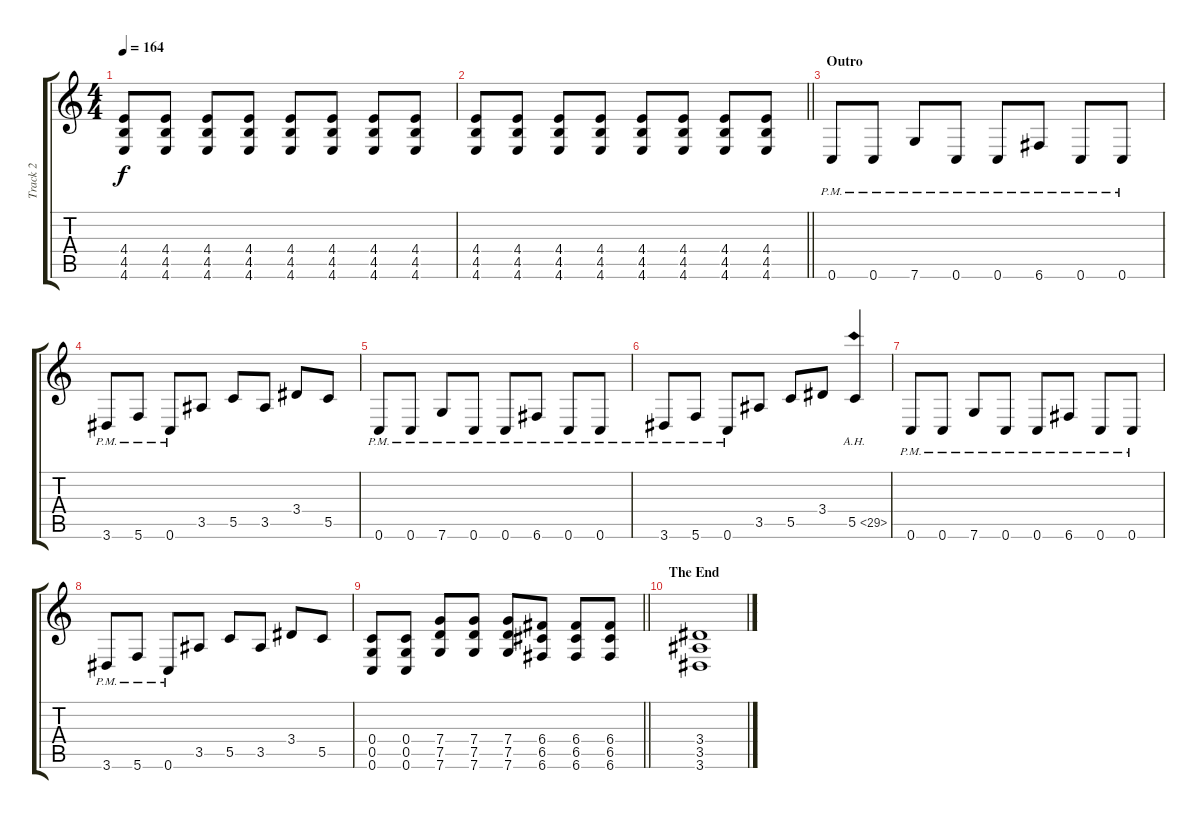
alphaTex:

\track ("Track 2" "Track 2") {instrument distortionguitar}
\staff {score tabs}
\tuning (D4 A3 F3 C3 G2 C2) {hide}
\ts (4 4)
\tempo 164
\clef g2
\ks c
(4.4 4.5 4.6).8{dy f} (4.4 4.5 4.6).8 (4.4 4.5 4.6).8 (4.4 4.5 4.6).8 (4.4 4.5 4.6).8 (4.4 4.5 4.6).8 (4.4 4.5 4.6).8 (4.4 4.5 4.6).8 |
\barLineRight lightlight
(4.4 4.5 4.6).8 (4.4 4.5 4.6).8 (4.4 4.5 4.6).8 (4.4 4.5 4.6).8 (4.4 4.5 4.6).8 (4.4 4.5 4.6).8 (4.4 4.5 4.6).8 (4.4 4.5 4.6).8 |
\section ("" "Outro")
0.6{pm}.8 0.6{pm}.8 7.6{pm}.8 0.6{pm}.8 0.6{pm}.8 6.6{pm}.8 0.6{pm}.8 0.6{pm}.8 |
3.6{pm}.8 5.6{pm}.8 0.6{pm}.8 3.5.8 5.5.8 3.5.8 3.4.8 5.5.8 |
0.6{pm}.8 0.6{pm}.8 7.6{pm}.8 0.6{pm}.8 0.6{pm}.8 6.6{pm}.8 0.6{pm}.8 0.6{pm}.8 |
3.6{pm}.8 5.6{pm}.8 0.6{pm}.8 3.5.8 5.5.8 3.4.8 5.5{ah 24}.4 |
0.6{pm}.8 0.6{pm}.8 7.6{pm}.8 0.6{pm}.8 0.6{pm}.8 6.6{pm}.8 0.6{pm}.8 0.6{pm}.8 |
3.6{pm}.8 5.6{pm}.8 0.6{pm}.8 3.5.8 5.5.8 3.5.8 3.4.8 5.5.8 |
\barLineRight lightlight
(0.4 0.5 0.6).8 (0.4 0.5 0.6).8 (7.4 7.5 7.6).8 (7.4 7.5 7.6).8 (7.4 7.5 7.6).8 (6.4 6.5 6.6).8 (6.4 6.5 6.6).8 (6.4 6.5 6.6).8 |
\section ("" "The End")
(3.4 3.5 3.6).1
